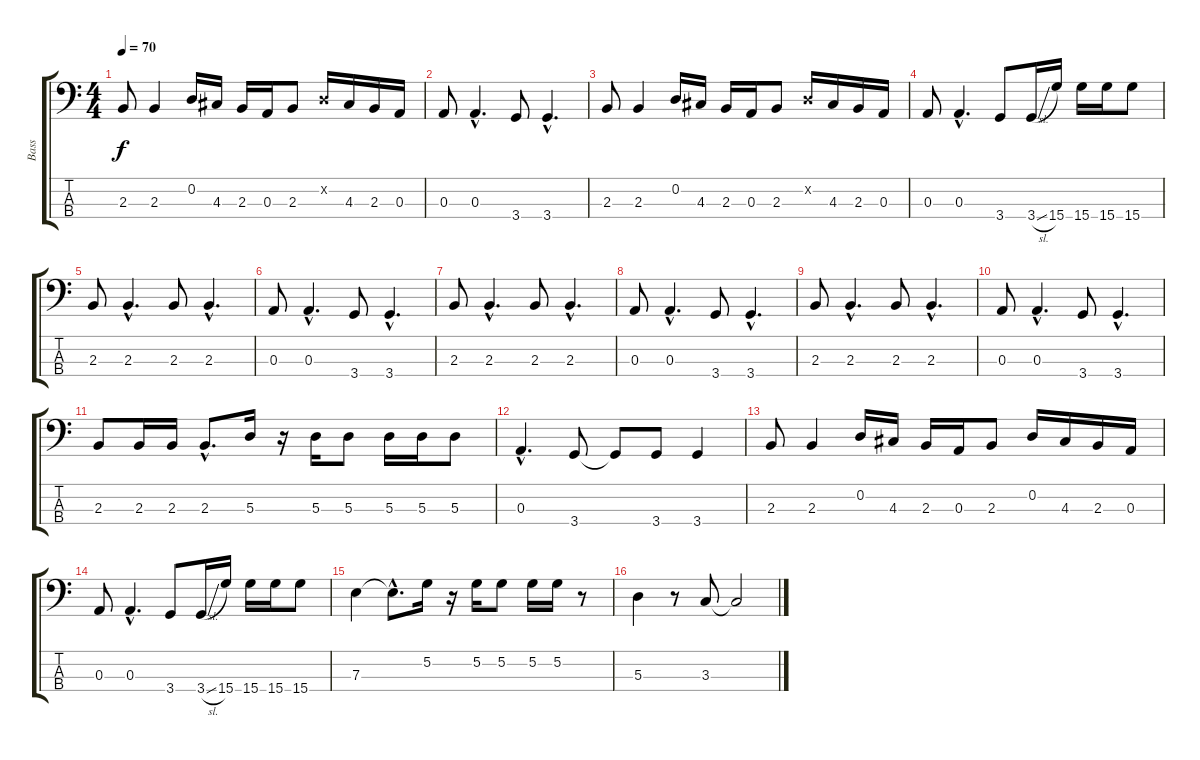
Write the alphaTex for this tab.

\track ("Bass" "Bass") {instrument electricbassfinger}
\staff {score tabs}
\tuning (G2 D2 A1 E1) {hide}
\ts (4 4)
\tempo 70
\clef f4
\ks c
2.3.8{dy f} 2.3.4 0.2.16 4.3.16 2.3.16 0.3.16 2.3.8 0.2{x}.16 4.3.16 2.3.16 0.3.16 |
0.3.8 0.3{hac}.4{d} 3.4.8 3.4{hac}.4{d} |
2.3.8 2.3.4 0.2.16 4.3.16 2.3.16 0.3.16 2.3.8 0.2{x}.16 4.3.16 2.3.16 0.3.16 |
0.3.8 0.3{hac}.4{d} 3.4.8 3.4{sl}.16 15.4.16 15.4.16 15.4.16 15.4.8 |
2.3.8 2.3{hac}.4{d} 2.3.8 2.3{hac}.4{d} |
0.3.8 0.3{hac}.4{d} 3.4.8 3.4{hac}.4{d} |
2.3.8 2.3{hac}.4{d} 2.3.8 2.3{hac}.4{d} |
0.3.8 0.3{hac}.4{d} 3.4.8 3.4{hac}.4{d} |
2.3.8 2.3{hac}.4{d} 2.3.8 2.3{hac}.4{d} |
0.3.8 0.3{hac}.4{d} 3.4.8 3.4{hac}.4{d} |
2.3.8 2.3.16 2.3.16 2.3{hac}.8{d} 5.3.16 r.16 5.3.16 5.3.8 5.3.16 5.3.16 5.3.8 |
0.3{hac}.4{d} 3.4.8 3.4{t}.8 3.4.8 3.4.4 |
2.3.8 2.3.4 0.2.16 4.3.16 2.3.16 0.3.16 2.3.8 0.2.16 4.3.16 2.3.16 0.3.16 |
0.3.8 0.3{hac}.4{d} 3.4.8 3.4{sl}.16 15.4.16 15.4.16 15.4.16 15.4.8 |
7.3.4 7.3{hac t}.8{d} 5.2.16 r.16 5.2.16 5.2.8 5.2.16 5.2.16 r.8 |
5.3.4 r.8 3.3.8 3.3{t}.2
